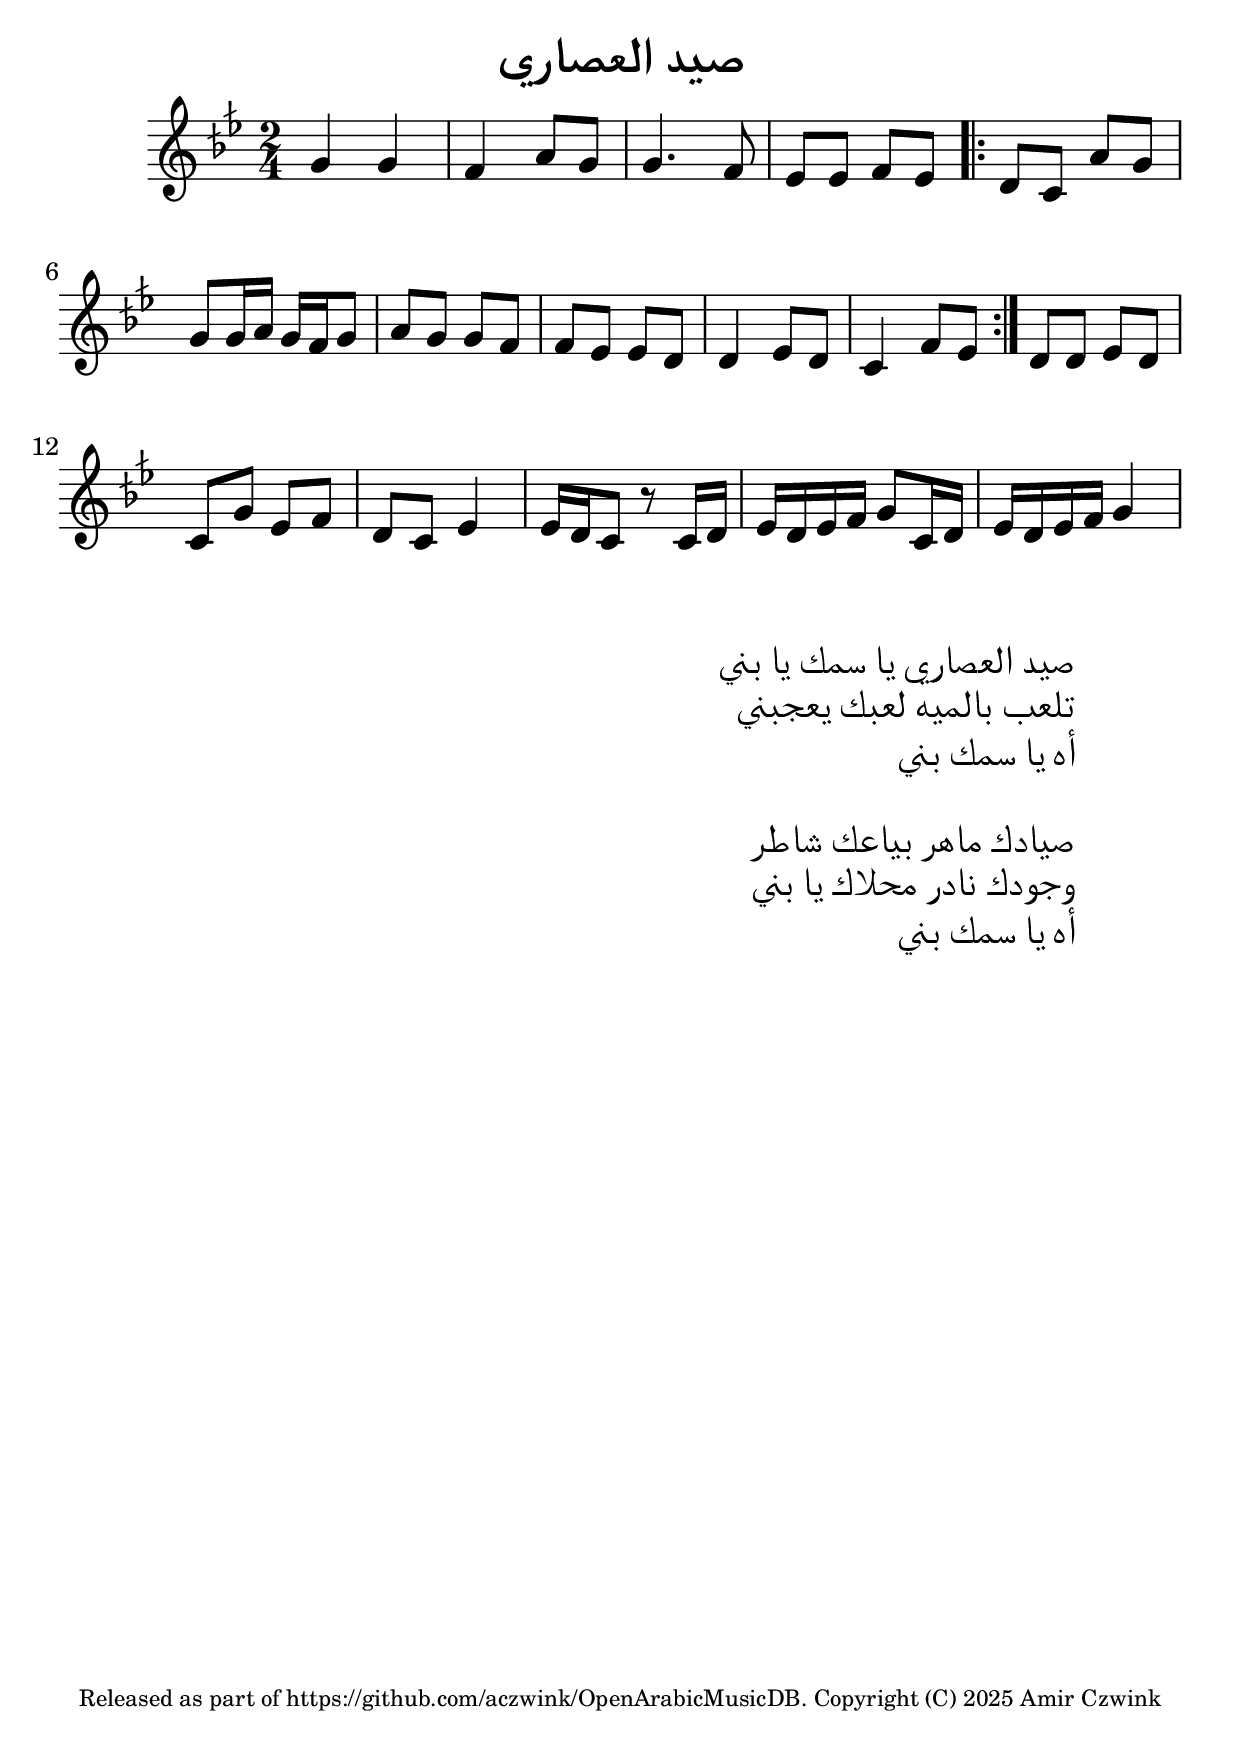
%  OpenArabicMusicDB
%  Copyright (C) 2025 Amir Czwink (amir130@hotmail.de)
  
%  This program is free software: you can redistribute it and/or modify
%  it under the terms of the GNU Affero General Public License as published by
%  the Free Software Foundation, either version 3 of the License, or
%  (at your option) any later version.
  
%  This program is distributed in the hope that it will be useful,
%  but WITHOUT ANY WARRANTY; without even the implied warranty of
%  MERCHANTABILITY or FITNESS FOR A PARTICULAR PURPOSE.  See the
%  GNU Affero General Public License for more details.
 
%  You should have received a copy of the GNU Affero General Public License
%  along with this program.  If not, see <http://www.gnu.org/licenses/>.
\version "2.19.80"
\include "arabic.ly"

#(set-global-staff-size 28)

\header
{
	title = "صيد العصاري"
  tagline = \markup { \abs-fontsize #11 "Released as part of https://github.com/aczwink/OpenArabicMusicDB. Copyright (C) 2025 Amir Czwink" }
}

\relative sol'
{
	\key do \rast
	\time 2/4
	sol sol |
	fa la8 sol |
	sol4. fa8 |
	misb misb fa misb |
	
	\repeat volta 2
	{
	  re do la' sol |
	  sol sol16 la sol fa sol8 |
	  la sol sol fa |
	  fa misb misb re |
	  re4 misb8 re |
	  do4 fa8 misb |
	}
	
	re re misb re |
	do sol' misb fa |
	re do misb4 |
	misb16 re do8 r do16 re |
	misb re misb fa sol8 do,16 re |
	misb re misb fa sol4
}

\markup
{
  \override #'(text-direction . -1)
  \huge
  \fill-line
  {
    \hspace #1
    \column
    {
      \right-align
      \line { صيد العصاري يا سمك يا بني }
      \right-align
      \line { تلعب بالميه لعبك يعجبني }
      \right-align
      \line { أه يا سمك بني }
      \right-align
      \line { \null }
      \right-align
      \line { صيادك ماهر بياعك شاطر }
      
      \right-align
      \line { وجودك نادر محلاك يا بني  }
      
      \right-align
      \line { أه يا سمك بني }
    }
    \hspace #20
  }
}